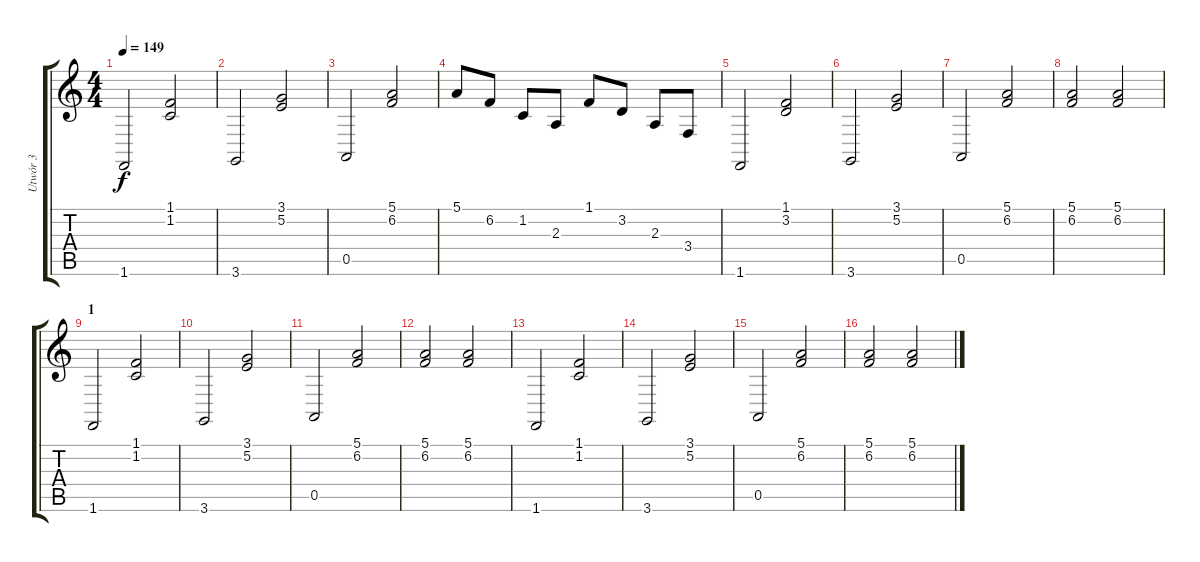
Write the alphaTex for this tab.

\track ("Utwór 3" "Utwór 3") {instrument acousticgrandpiano}
\staff {score tabs}
\tuning (E4 B3 G3 D3 A2 E2) {hide}
\ts (4 4)
\tempo 149
\clef g2
\ks c
1.6.2{dy f instrument acousticgrandpiano} (1.1 1.2).2 |
3.6.2 (3.1 5.2).2 |
0.5.2 (5.1 6.2).2 |
5.1.8 6.2.8 1.2.8 2.3.8 1.1.8 3.2.8 2.3.8 3.4.8 |
1.6.2 (1.1 3.2).2 |
3.6.2 (3.1 5.2).2 |
0.5.2 (5.1 6.2).2 |
(5.1 6.2).2 (5.1 6.2).2 |
\section ("" "1")
1.6.2 (1.1 1.2).2 |
3.6.2 (3.1 5.2).2 |
0.5.2 (5.1 6.2).2 |
(5.1 6.2).2 (5.1 6.2).2 |
1.6.2 (1.1 1.2).2 |
3.6.2 (3.1 5.2).2 |
0.5.2 (5.1 6.2).2 |
(5.1 6.2).2 (5.1 6.2).2
